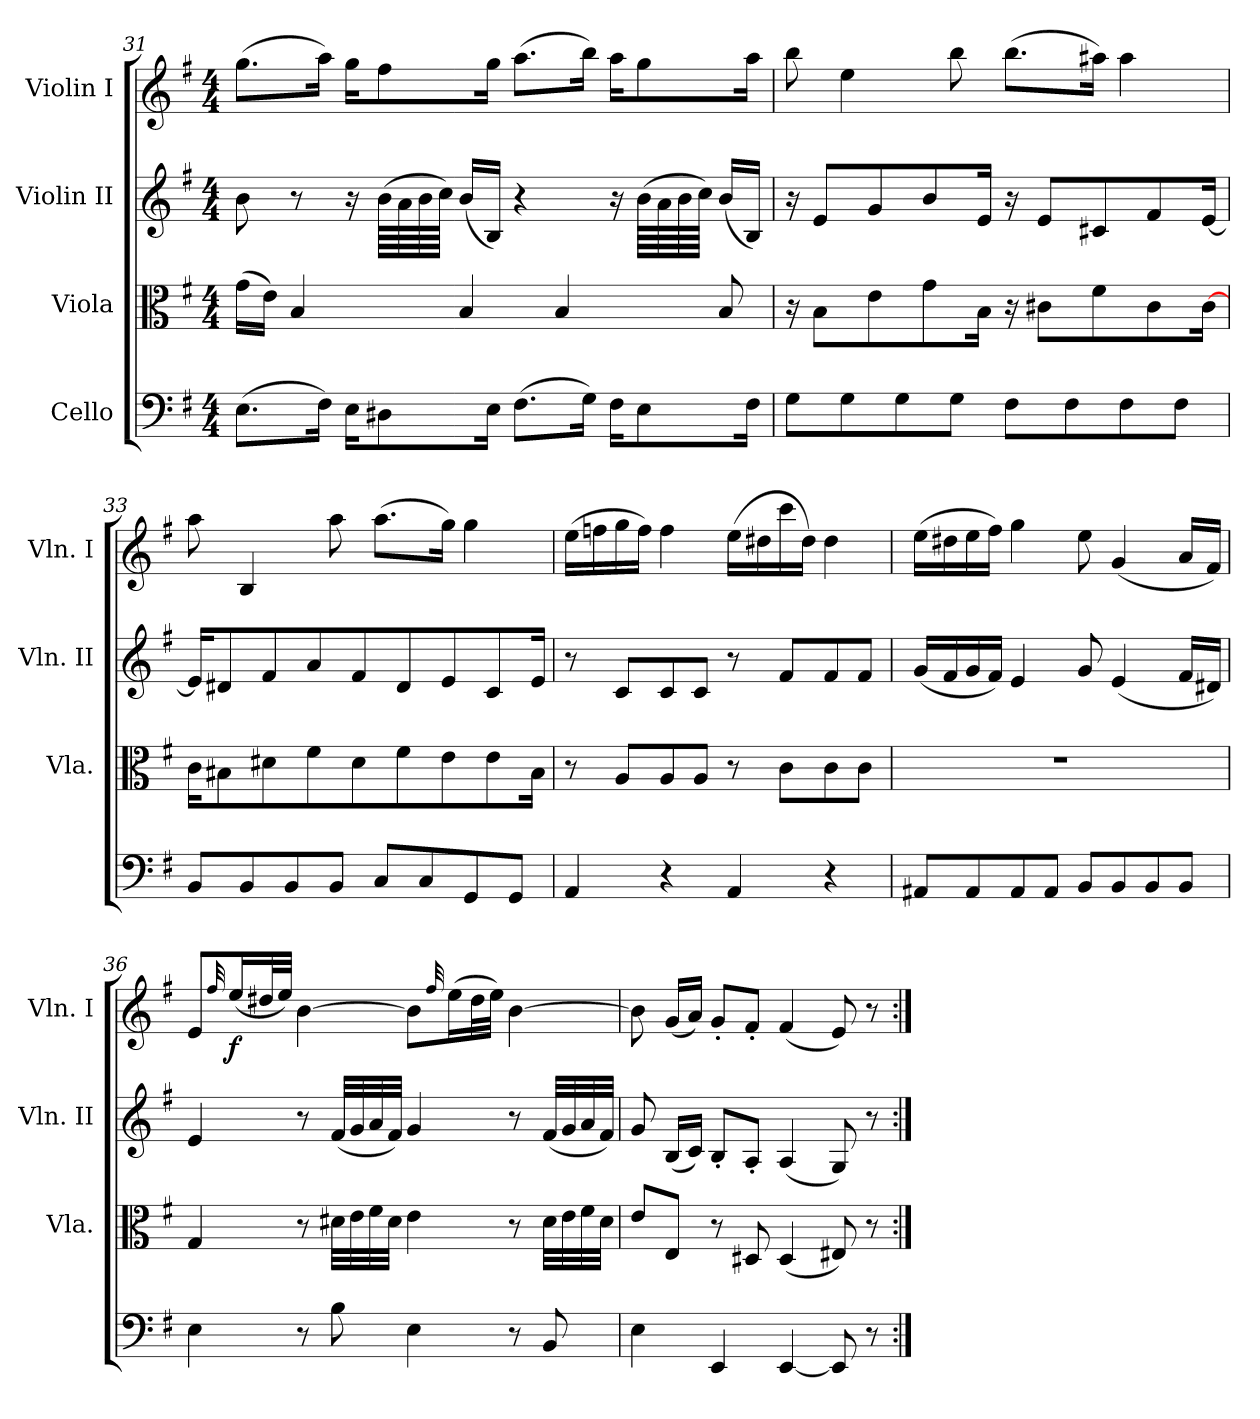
**kern	**kern	**kern	**kern	**dynam
*part4	*part3	*part2	*part1	*part1
*staff4	*staff3	*staff2	*staff1	*staff1
*I"Cello	*I"Viola	*I"Violin II	*I"Violin I	*
*	*I'Vla.	*I'Vln. II	*I'Vln. I	*
*clefF4	*clefC3	*clefG2	*clefG2	*
*k[f#]	*k[f#]	*k[f#]	*k[f#]	*
*e:	*e:	*e:	*e:	*
*M4/4	*M4/4	*M4/4	*M4/4	*
=31	=31	=31	=31	=31
(8.EL	(16gLL	8b	(8.ggL	.
.	16eJJ)	.	.	.
.	4B	8r	.	.
16F#Jk)	.	.	16aaJk)	.
16EKL	.	16r	16ggKL	.
8D#X	.	(64bLLLL	8ff#	.
.	.	64a	.	.
.	.	64b	.	.
.	.	64ccJJJJ)	.	.
.	4B	(16bLL	.	.
16EJk	.	16BJJ)	16ggJk	.
(8.F#L	.	4r	(8.aaL	.
.	4B	.	.	.
16GJk)	.	.	16bbJk)	.
16F#KL	.	16r	16aaKL	.
8E	.	(64bLLLL	8gg	.
.	.	64a	.	.
.	.	64b	.	.
.	.	64ccJJJJ)	.	.
.	8B	(16bLL	.	.
16F#Jk	.	16BJJ)	16aaJk	.
=32	=32	=32	=32	=32
8GL	16r	16r	8bb	.
.	8BL	8eL	.	.
8G	.	.	4ee	.
.	8e	8g	.	.
8G	.	.	.	.
.	8g	8b	.	.
8GJ	.	.	8bb	.
.	16BJk	16eJk	.	.
8F#L	16r	16r	(8.bbL	.
.	8c#XL	8eL	.	.
8F#	.	.	.	.
.	8f#	8c#X	16aa#XJk)	.
8F#	.	.	4aa#	.
.	8c#	8f#	.	.
8F#J	.	.	.	.
.	[16c#Jk	[16eJk	.	.
=33	=33	=33	=33	=33
8BBL	16cKL	16eKL]	8aa	.
.	8B#X	8d#X	.	.
8BB	.	.	4B	.
.	8d#X	8f#	.	.
8BB	.	.	.	.
.	8f#	8a	.	.
8BBJ	.	.	8aa	.
.	8d#	8f#	.	.
8CL	.	.	(8.aaL	.
.	8f#	8d#	.	.
8C	.	.	.	.
.	8e	8e	16ggJk)	.
8GG	.	.	4gg	.
.	8e	8c	.	.
8GGJ	.	.	.	.
.	16B#Jk	16eJk	.	.
=34	=34	=34	=34	=34
4AA	8r	8r	(16eeLL	.
.	.	.	16ffn	.
.	8AL	8cL	16gg	.
.	.	.	16ffJJ)	.
4r	8A	8c	4ff	.
.	8AJ	8cJ	.	.
4AA	8r	8r	(16eeLL	.
.	.	.	16dd#X	.
.	8cL	8f#L	16ccc	.
.	.	.	16dd#JJ)	.
4r	8c	8f#	4dd#	.
.	8cJ	8f#J	.	.
=35	=35	=35	=35	=35
8AA#XL	1r	(16gLL	(16eeLL	.
.	.	16f#	16dd#X	.
8AA#	.	16g	16ee	.
.	.	16f#JJ)	16ff#JJ)	.
8AA#	.	4e	4gg	.
8AA#J	.	.	.	.
8BBL	.	8g	8ee	.
8BB	.	(4e	(4g	.
8BB	.	.	.	.
8BBJ	.	16f#LL	16aLL	.
.	.	16d#XJJ)	16f#JJ)	.
=36	=36	=36	=36	=36
4E	4G	4e	8eL	.
.	.	.	32qqff#/	.
.	.	.	(16eeL	f
.	.	.	32dd#XL	.
.	.	.	32eeJJJ)	.
8r	8r	8r	[4b	.
8B	32d#XLLL	(32f#LLL	.	.
.	32e	32g	.	.
.	32f#	32a	.	.
.	32d#JJJ	32f#JJJ)	.	.
4E	4e	4g	8bL]	.
.	.	.	32qqff#/	.
.	.	.	(16eeL	.
.	.	.	32dd#L	.
.	.	.	32eeJJJ)	.
8r	8r	8r	[4b	.
8BB	32d#LLL	(32f#LLL	.	.
.	32e	32g	.	.
.	32f#	32a	.	.
.	32d#JJJ	32f#JJJ)	.	.
=37	=37	=37	=37	=37
4E	8eL	8g	8b]	.
.	8EJ	(16BLL	(16gLL	.
.	.	16cJJ)	16aJJ)	.
4EE	8r	8B'L	8g'L	.
.	8D#X	8A'J	8f#'J	.
[4EE	(4D#	(4A	(4f#	.
8EE]	8E#X)	8G)	8e)	.
8r	8r	8r	8r	.
=:|!	=:|!	=:|!	=:|!	=:|!
*-	*-	*-	*-	*-
